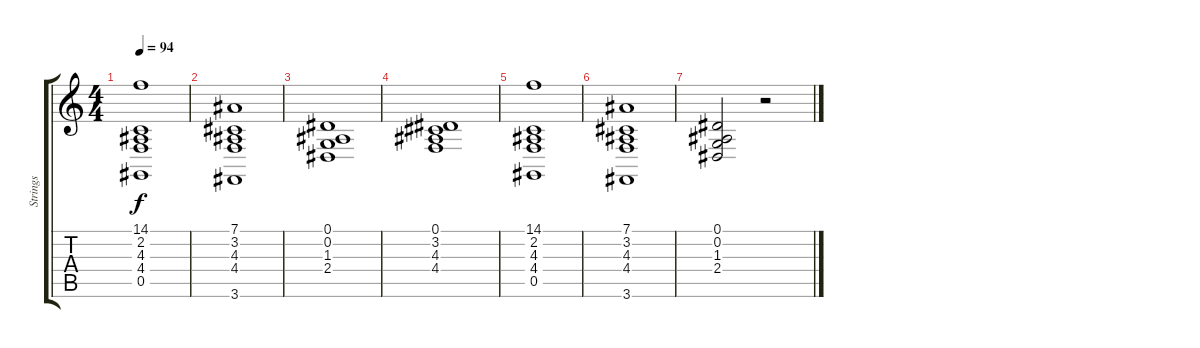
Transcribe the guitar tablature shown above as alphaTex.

\track ("Strings" "Strings") {instrument stringensemble1}
\staff {score tabs}
\tuning (Eb4 Bb3 Gb3 Db3 Ab2 Eb2) {hide}
\ts (4 4)
\tempo 94
\clef g2
\ks c
(14.1 2.2 4.3 4.4 0.5).1{dy f} |
(7.1 3.2 4.3 4.4 3.6).1 |
(0.1 0.2 1.3 2.4).1 |
(0.1 3.2 4.3 4.4).1{volume 9} |
(14.1 2.2 4.3 4.4 0.5).1 |
(7.1 3.2 4.3 4.4 3.6).1 |
(0.1 0.2 1.3 2.4).2 r.2
